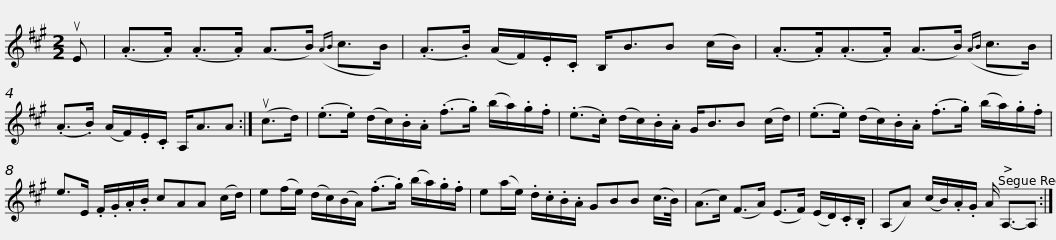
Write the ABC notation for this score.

X:1
L:1/8
M:2/2
I:linebreak $
K:A
V:1 treble
V:1
 uE | (.A>.A) (.A>.A) (A>B)({AB} c>B) | (.A>.B) (A/F/).E/.C/ B,<BB (c/B/) | (.A>.A)(.A>.A) (A>B)({AB} c>B) |$ (.A>.B) (A/F/).E/.C/ A,<AA :| %5
 (uc>d) | (.e>.e) (d/c/).B/.A/ (.f>.g) (b/a/).g/.f/ | (.e>.c) (d/c/).B/.A/ G<BB (c/d/) |$ (.e>.e) (d/c/).B/.A/ (.f>.g) (b/a/).g/.f/ | e>E .F/.G/.A/.B/ cAA (c/d/) | %10
 e(f/e/) (d/c/)(B/A/) (.f>.g) (b/a/).g/.f/ |$ e(a/e/) .d/.c/.B/.A/ GBB (c/>B/) | (A>c) (F>A) (E>F) (E/D/).C/.B,/ | (A,A) (c/B/).A/.G/ A/ A,3/2-A, :| %14
